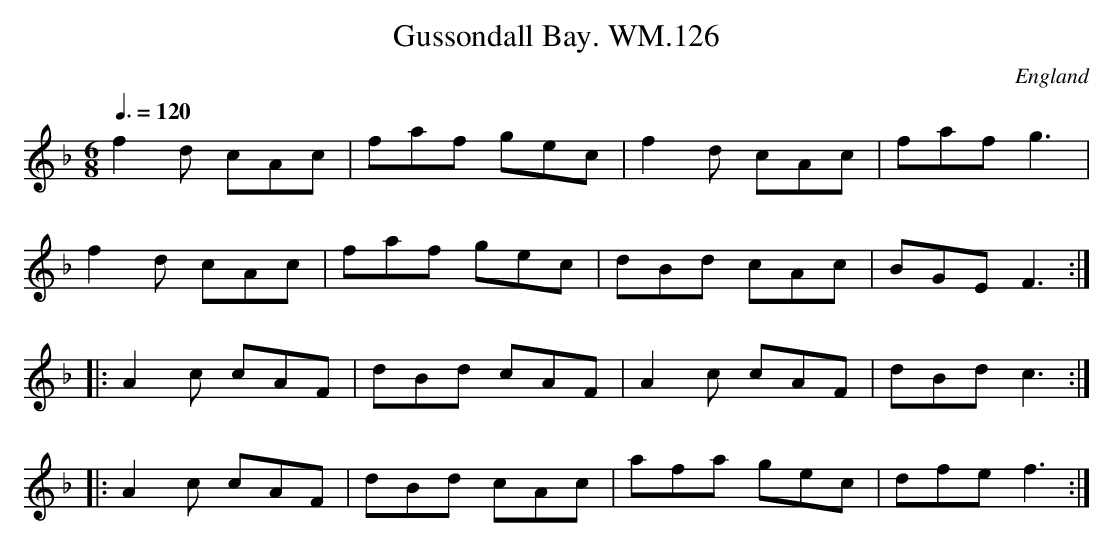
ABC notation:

X:1
T:Gussondall Bay. WM.126
L:1/8
M:6/8
O:England
Q:3/8=120
K:F
f2d cAc|faf gec|f2d cAc|fafg3|!
f2d cAc|faf gec|dBd cAc|BGEF3:|!
|:A2c cAF|dBd cAF|A2c cAF|dBdc3:|!
|:A2c cAF|dBd cAc|afa gec|dfef3:|
